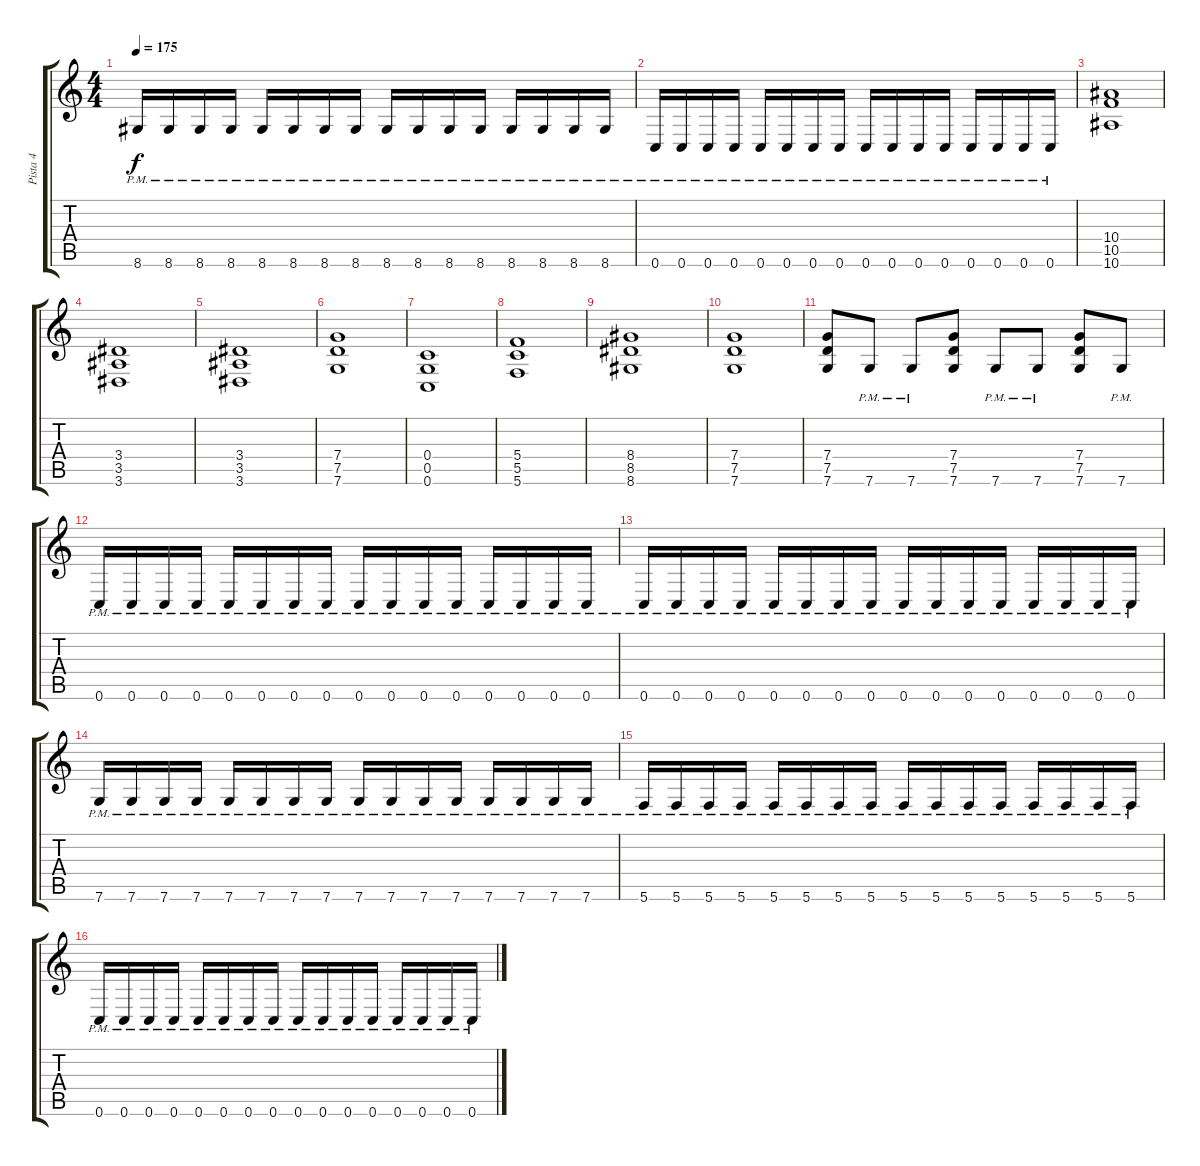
\track ("Pista 4" "Pista 4") {instrument distortionguitar}
\staff {score tabs}
\tuning (E4 C4 G3 C3 G2 C2) {hide}
\ts (4 4)
\tempo 175
\clef g2
\ks c
8.6{pm}.16{dy f} 8.6{pm}.16 8.6{pm}.16 8.6{pm}.16 8.6{pm}.16 8.6{pm}.16 8.6{pm}.16 8.6{pm}.16 8.6{pm}.16 8.6{pm}.16 8.6{pm}.16 8.6{pm}.16 8.6{pm}.16 8.6{pm}.16 8.6{pm}.16 8.6{pm}.16 |
0.6{pm}.16 0.6{pm}.16 0.6{pm}.16 0.6{pm}.16 0.6{pm}.16 0.6{pm}.16 0.6{pm}.16 0.6{pm}.16 0.6{pm}.16 0.6{pm}.16 0.6{pm}.16 0.6{pm}.16 0.6{pm}.16 0.6{pm}.16 0.6{pm}.16 0.6{pm}.16 |
(10.4 10.5 10.6).1 |
(3.4 3.5 3.6).1 |
(3.4 3.5 3.6).1 |
(7.4 7.5 7.6).1 |
(0.4 0.5 0.6).1 |
(5.4 5.5 5.6).1 |
(8.4 8.5 8.6).1 |
(7.4 7.5 7.6).1 |
(7.4 7.5 7.6).8 7.6{pm}.8 7.6{pm}.8 (7.4 7.5 7.6).8 7.6{pm}.8 7.6{pm}.8 (7.4 7.5 7.6).8 7.6{pm}.8 |
0.6{pm}.16 0.6{pm}.16 0.6{pm}.16 0.6{pm}.16 0.6{pm}.16 0.6{pm}.16 0.6{pm}.16 0.6{pm}.16 0.6{pm}.16 0.6{pm}.16 0.6{pm}.16 0.6{pm}.16 0.6{pm}.16 0.6{pm}.16 0.6{pm}.16 0.6{pm}.16 |
0.6{pm}.16 0.6{pm}.16 0.6{pm}.16 0.6{pm}.16 0.6{pm}.16 0.6{pm}.16 0.6{pm}.16 0.6{pm}.16 0.6{pm}.16 0.6{pm}.16 0.6{pm}.16 0.6{pm}.16 0.6{pm}.16 0.6{pm}.16 0.6{pm}.16 0.6{pm}.16 |
7.6{pm}.16 7.6{pm}.16 7.6{pm}.16 7.6{pm}.16 7.6{pm}.16 7.6{pm}.16 7.6{pm}.16 7.6{pm}.16 7.6{pm}.16 7.6{pm}.16 7.6{pm}.16 7.6{pm}.16 7.6{pm}.16 7.6{pm}.16 7.6{pm}.16 7.6{pm}.16 |
5.6{pm}.16 5.6{pm}.16 5.6{pm}.16 5.6{pm}.16 5.6{pm}.16 5.6{pm}.16 5.6{pm}.16 5.6{pm}.16 5.6{pm}.16 5.6{pm}.16 5.6{pm}.16 5.6{pm}.16 5.6{pm}.16 5.6{pm}.16 5.6{pm}.16 5.6{pm}.16 |
0.6{pm}.16 0.6{pm}.16 0.6{pm}.16 0.6{pm}.16 0.6{pm}.16 0.6{pm}.16 0.6{pm}.16 0.6{pm}.16 0.6{pm}.16 0.6{pm}.16 0.6{pm}.16 0.6{pm}.16 0.6{pm}.16 0.6{pm}.16 0.6{pm}.16 0.6{pm}.16
